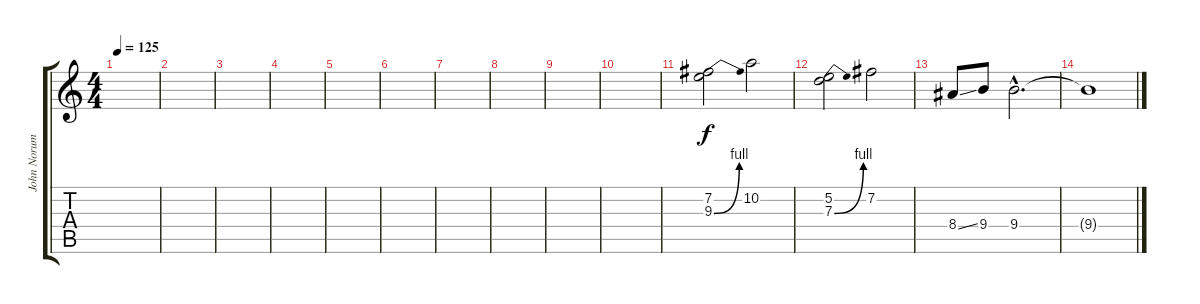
\track ("John Norum Solo" "John Norum") {instrument distortionguitar}
\staff {score tabs}
\tuning (E4 B3 G3 D3 A2 E2) {hide}
\ts (4 4)
\tempo 125
\clef g2
\ks c
|
|
|
|
|
|
|
|
|
|
(7.2 9.3{be (bend 0 0 60 4)}).2{volume 16} 10.2.2 |
(5.2 7.3{be (bend 0 0 60 4)}).2 7.2.2 |
8.4{ss}.8 9.4.8 9.4{hac}.2{d} |
9.4{t}.1
